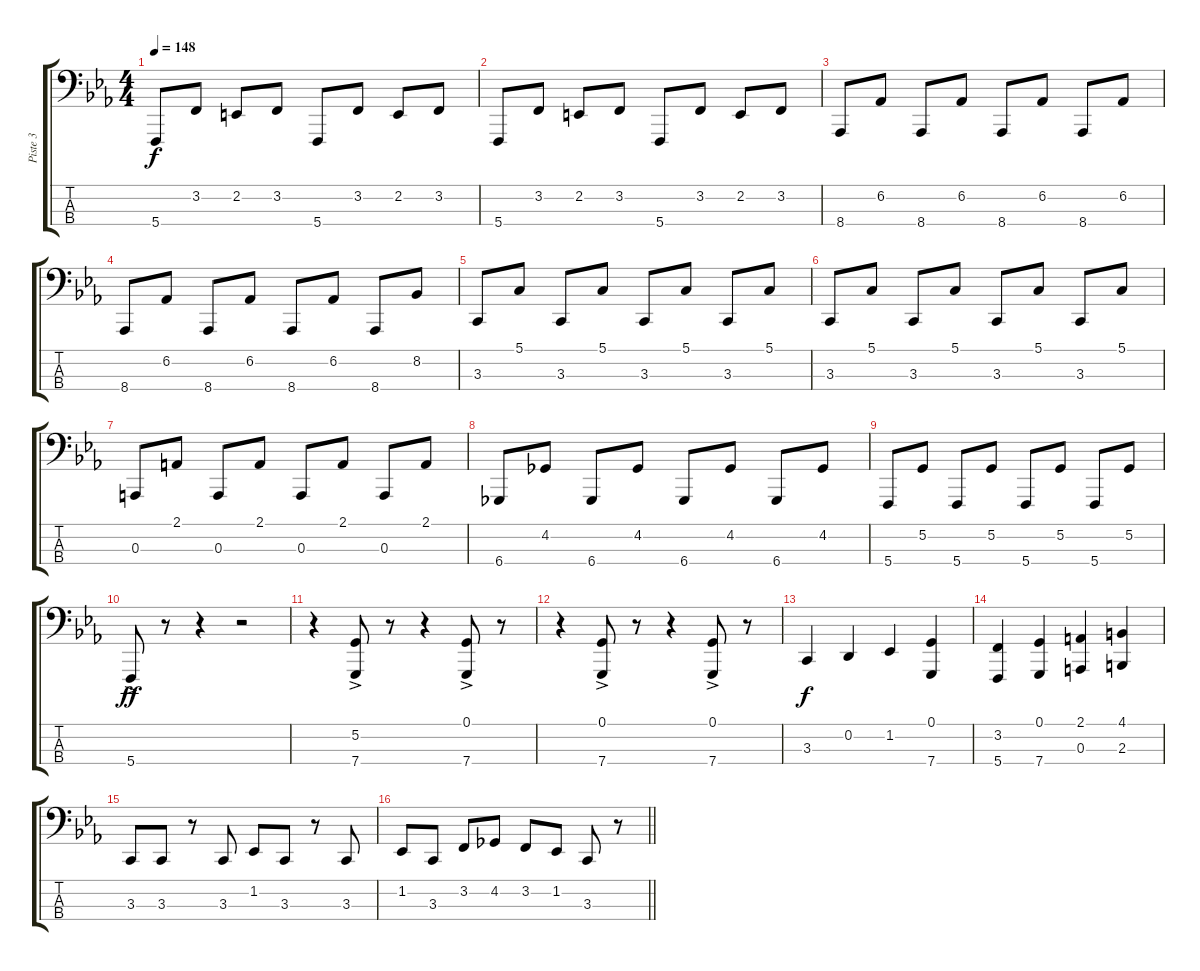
\track ("Piste 3" "Piste 3") {instrument stringensemble1}
\staff {score tabs}
\tuning (G2 D2 A1 C1) {hide}
\ts (4 4)
\tempo 148
\clef f4
\ks eb
5.4.8{dy f} 3.2.8 2.2.8 3.2.8 5.4.8 3.2.8 2.2.8 3.2.8 |
5.4.8 3.2.8 2.2.8 3.2.8 5.4.8 3.2.8 2.2.8 3.2.8 |
8.4.8 6.2.8 8.4.8 6.2.8 8.4.8 6.2.8 8.4.8 6.2.8 |
8.4.8 6.2.8 8.4.8 6.2.8 8.4.8 6.2.8 8.4.8 8.2.8 |
3.3.8 5.1.8 3.3.8 5.1.8 3.3.8 5.1.8 3.3.8 5.1.8 |
3.3.8 5.1.8 3.3.8 5.1.8 3.3.8 5.1.8 3.3.8 5.1.8 |
0.3.8 2.1.8 0.3.8 2.1.8 0.3.8 2.1.8 0.3.8 2.1.8 |
6.4.8 4.2.8 6.4.8 4.2.8 6.4.8 4.2.8 6.4.8 4.2.8 |
5.4.8 5.2.8 5.4.8 5.2.8 5.4.8 5.2.8 5.4.8 5.2.8 |
5.4{ac}.8{dy ff} r.8 r.4 r.2 |
r.4 (5.2{ac} 7.4{ac}).8 r.8 r.4 (0.1{ac} 7.4{ac}).8 r.8 |
r.4 (0.1{ac} 7.4{ac}).8 r.8 r.4 (0.1{ac} 7.4{ac}).8 r.8 |
3.3.4{dy f} 0.2.4 1.2.4 (0.1 7.4).4 |
(3.2 5.4).4 (0.1 7.4).4 (2.1 0.3).4 (4.1 2.3).4 |
3.3.8 3.3.8 r.8 3.3.8 1.2.8 3.3.8 r.8 3.3.8 |
\barLineRight lightlight
1.2.8 3.3.8 3.2.8 4.2.8 3.2.8 1.2.8 3.3.8 r.8
